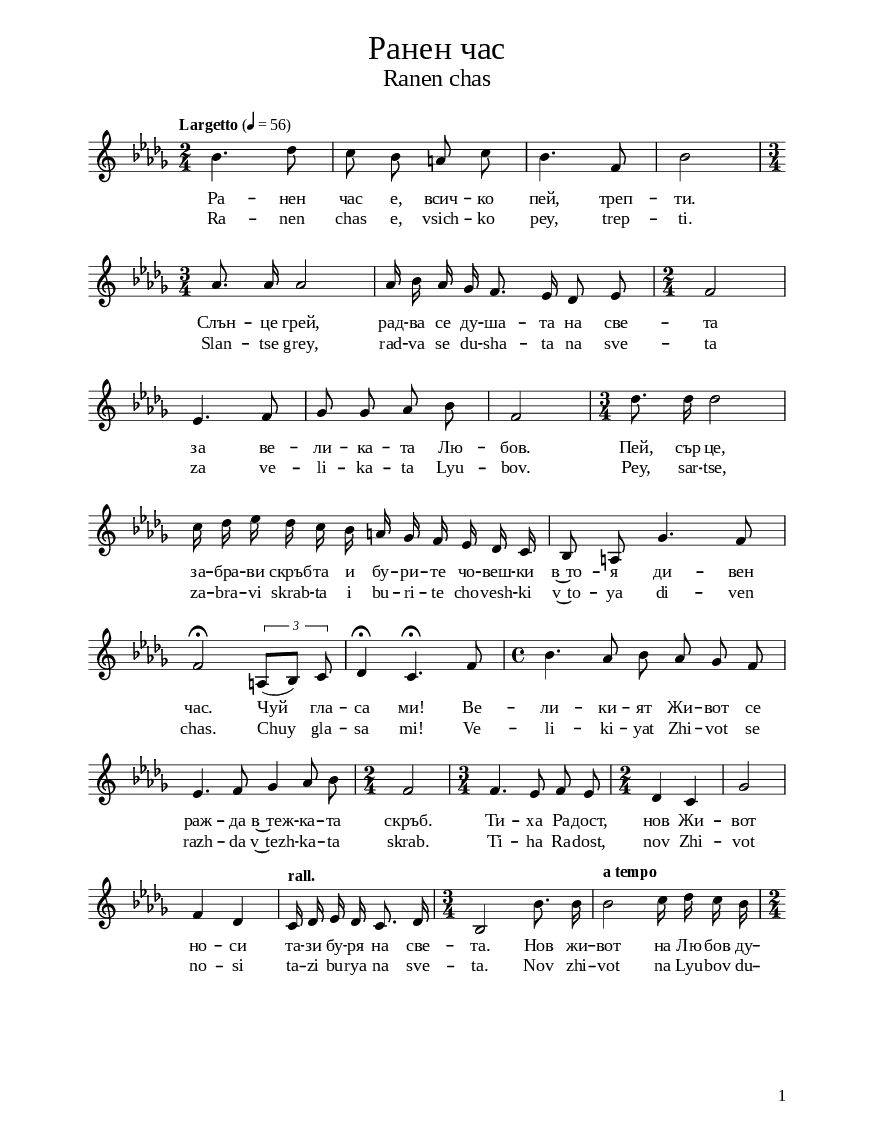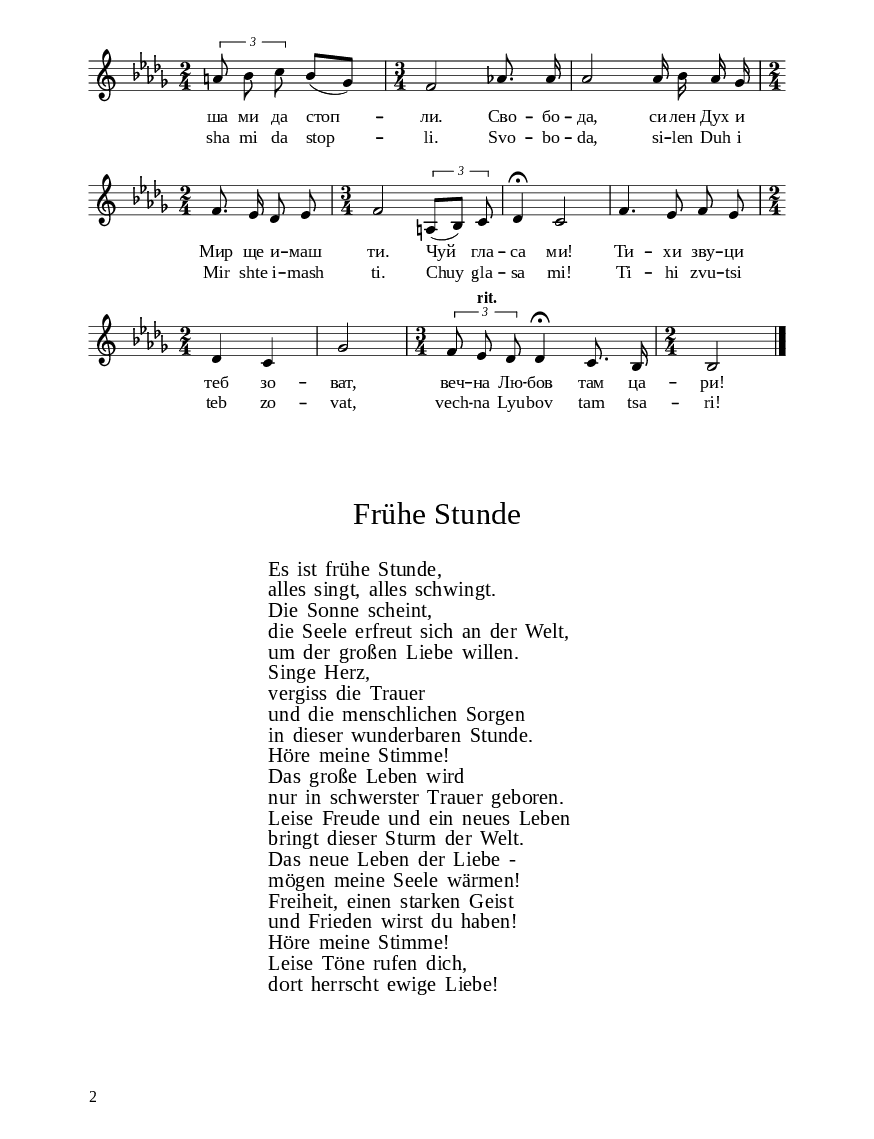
\version "2.22.1"

\include "include/globals.ily"

\bookpart {
  \include "include/bookpart-paper.ily"
  \score {
    \include "include/score-layout.ily"


    \new Voice \relative c' {
      \clef treble
      \key des \major
      \time 2/4
      \tempoFunc "Largetto" 4 "56"
      \autoBeamOff

      bes'4.  des8 | % 2
      c8  bes8  a8  c8 | % 3
      bes4.  f8 | % 4
      bes2 \break | % 5
      \time 3/4  | % 5
      as8.  as16  as2 | % 6
      as16  bes16  as16  ges16
      f8.  es16  des8  es8 | % 7
      \time 2/4  | % 7
      f2 \break | % 8
      es4.  f8 | % 9
      ges8  ges8  as8  bes8 |
      \barNumberCheck #10
      f2 | % 11
      \time 3/4  | % 11
      des'8.  des16  des2 \break | % 12
      c16  des16  es16  des16
      c16  bes16  a16  ges16
      f16  es16  des16  c16 | % 13
      bes8  a8  ges'4.  f8 \break | % 14
      f2 ^\fermata
      \tuplet 3/2 {   a,8 ( [  bes8 ) ]  c8 }
      | % 15
      des4 ^\fermata  c4. ^\fermata  f8 | % 16
      \time 4/4  | % 16
      bes4.  as8  bes8  as8
      ges8  f8 \break | % 17
      es4.  f8  ges4  as8  bes8
      | % 18
      \time 2/4  | % 18
      f2 | % 19
      \time 3/4  | % 19
      f4.  es8  f8  es8 |
      \time 2/4  |
      des4  c4  | % 21
      ges'2 \break | % 22
      f4  des4 | % 23
      \tempo "rall." c16  des16  es16
      des16  c8.  des16 | % 24
      \time 3/4 bes2  % 25
      bes'8.  bes16 |
      \tempo "a tempo" bes2 % 26
      c16  des16  c16  bes16 | \pageBreak 
      \time 2/4
      \tupletUp \tuplet 3/2 {a8  bes8  c8 }
      bes8 ( [  ges8 ) ] | % 27
      \time 3/4 f2 aes!8.  as16 | % 28
      as2  as16  bes16  as16
      ges16 \break | % 29
      \time 2/4  | % 29
      f8.  es16  des8  es8 |
      \time 3/4  | f2
      \tuplet 3/2 {a,8 ( [  bes8 ) ]  c8 }
      | % 31
      des4 ^\fermata  c2 | % 32
      f4.  es8  f8  es8 \break | % 33
      \time 2/4  | % 33
      des4  c4 | % 34
      ges'2 | % 35
      \time 3/4  | % 35
      \tuplet 3/2 { f8 \tempo "rit.               " es des } des4 \fermata  c8. bes16 | \time 2/4 bes2 \bar "|." \break
    }

    \addlyrics {
      Ра -- нен час е, всич -- ко пей,
      треп -- ти. Слън -- це грей, рад --
      ва се ду -- ша -- та на све -- та
      за ве -- ли -- ка -- та Лю -- бов.
      Пей, сър -- це, за -- бра -- ви
      скръб -- та и бу -- ри -- те чо --
      веш -- ки в~то -- я ди -- вен час.
      Чуй  гла -- са ми! Ве -- ли --
      ки -- ят Жи -- вот се раж -- да
      в~теж -- ка -- та скръб. Ти -- ха
      Ра -- дост, нов Жи -- вот но -- си
      та -- зи бу -- ря на све -- та.
      Нов жи -- вот на Лю -- бов ду --
      ша ми да стоп -- ли. Сво -- бо
      -- да, си -- лен Дух и Мир ще и --
      маш ти. Чуй  гла -- са ми!
      Ти -- хи зву -- ци теб зо -- ват,
      веч -- на Лю -- бов там ца -- ри!}
      \addlyrics {
        Ra -- nen chas e, vsich -- ko pey,
        trep -- ti. Slan -- tse grey, rad --
        va se du -- sha -- ta na sve -- ta
        za ve -- li -- ka -- ta Lyu -- bov.
        Pey, sar -- tse, za -- bra -- vi
        skrab -- ta i bu -- ri -- te cho --
        vesh -- ki v~to -- ya di -- ven chas.
        Chuy  gla -- sa mi! Ve -- li --
        ki -- yat Zhi -- vot se razh -- da
        v~tezh -- ka -- ta skrab. Ti -- ha
        Ra -- dost, nov Zhi -- vot no -- si
        ta -- zi bu -- rya na sve -- ta.
        Nov zhi -- vot na Lyu -- bov du --
        sha mi da stop -- li. Svo -- bo
        -- da, si -- len Duh i Mir shte i --
        mash ti. Chuy  gla -- sa mi!
        Ti -- hi zvu -- tsi teb zo -- vat,
        vech -- na Lyu -- bov tam tsa -- ri!}

        \header {
          title = \titleFunc "Ранен час" "Ranen chas"
        }

        \midi{}

      } % score

      \markup \empty-two

      % include foreign translation(s) of the song
      \version "2.22.1"

\markup \fill-line { \fontsize #deTitleFontSize "Frühe Stunde" }
\markup \null
\markup \null
\markup \fontsize #deCoupletFontSize {
  \hspace #16
  \override #`(baseline-skip . ,deCoupletBaselineSkip)

  \column {
    \line { " " }
 \line { " " Es ist frühe Stunde, }

 \line { " " alles singt, alles schwingt.}

 \line { " " Die Sonne scheint,}

 \line { " " die Seele erfreut sich an der Welt, }

 \line { " " um der großen Liebe willen.}

 \line { " " Singe Herz, }

 \line { " " vergiss die Trauer}

 \line { " " und die menschlichen Sorgen}

 \line { " " in dieser wunderbaren Stunde.}

 \line { " " Höre meine Stimme! }

 \line { " " Das große Leben wird }

 \line { " " nur in schwerster Trauer geboren. }

 \line { " " Leise Freude und ein neues Leben}

 \line { " " bringt dieser Sturm der Welt.}

 \line { " " Das neue Leben der Liebe -}

 \line { " " mögen meine Seele wärmen! }

 \line { " " Freiheit, einen starken Geist }

 \line { " " und Frieden wirst du haben! }

 \line { " " Höre meine Stimme! }

 \line { " " Leise Töne rufen dich,}

 \line { " " dort herrscht ewige Liebe!}


  }
}


    } % bookpart
